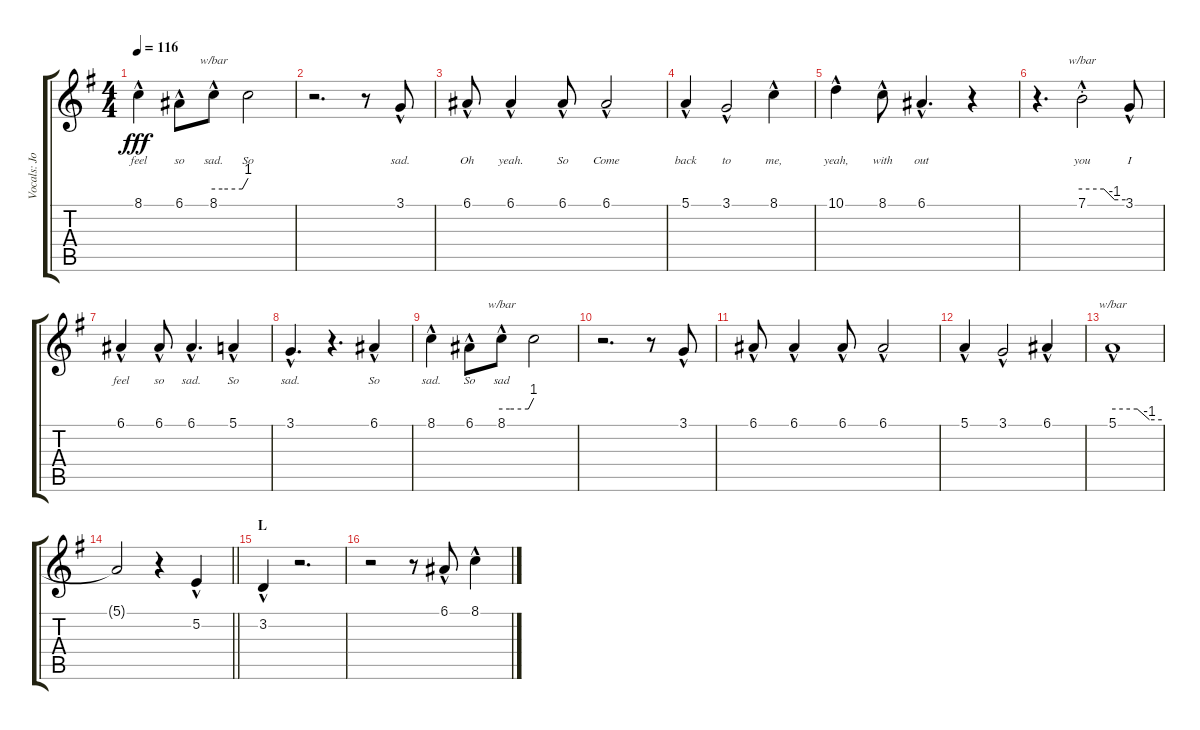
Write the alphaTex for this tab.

\track ("Vocals: Johnny" "Vocals: Jo") {instrument lead2sawtooth}
\staff {score tabs}
\tuning (E4 B3 G3 D3 A2 E2) {hide}
\ts (4 4)
\tempo 116
\clef g2
\ks g
8.1{hac}.4{lyrics (0 "feel") lyrics (1 "") lyrics (2 "") lyrics (3 "") lyrics (4 "") dy fff} 6.1{hac}.8{lyrics (0 "so") lyrics (1 "") lyrics (2 "") lyrics (3 "") lyrics (4 "")} 8.1{hac}.8{tbe (custom default 0 0 15 0 50 0 60 4) lyrics (0 "sad.") lyrics (1 "") lyrics (2 "") lyrics (3 "") lyrics (4 "")} 8.1{t}.2{lyrics (0 "So") lyrics (1 "") lyrics (2 "") lyrics (3 "") lyrics (4 "")} |
r.2{d} r.8 3.1{hac}.8{lyrics (0 "sad.") lyrics (1 "") lyrics (2 "") lyrics (3 "") lyrics (4 "")} |
6.1{hac}.8{lyrics (0 "Oh") lyrics (1 "") lyrics (2 "") lyrics (3 "") lyrics (4 "")} 6.1{hac}.4{lyrics (0 "yeah.") lyrics (1 "") lyrics (2 "") lyrics (3 "") lyrics (4 "")} 6.1{hac}.8{lyrics (0 "So") lyrics (1 "") lyrics (2 "") lyrics (3 "") lyrics (4 "")} 6.1{hac}.2{lyrics (0 "Come") lyrics (1 "") lyrics (2 "") lyrics (3 "") lyrics (4 "")} |
5.1{hac}.4{lyrics (0 "back") lyrics (1 "") lyrics (2 "") lyrics (3 "") lyrics (4 "")} 3.1{hac}.2{lyrics (0 "to") lyrics (1 "") lyrics (2 "") lyrics (3 "") lyrics (4 "")} 8.1{hac}.4{lyrics (0 "me,") lyrics (1 "") lyrics (2 "") lyrics (3 "") lyrics (4 "")} |
10.1{hac}.4{lyrics (0 "yeah,") lyrics (1 "") lyrics (2 "") lyrics (3 "") lyrics (4 "")} 8.1{hac}.8{lyrics (0 "with") lyrics (1 "") lyrics (2 "") lyrics (3 "") lyrics (4 "")} 6.1{hac}.4{d lyrics (0 "out") lyrics (1 "") lyrics (2 "") lyrics (3 "") lyrics (4 "")} r.4 |
r.4{d} 7.1{hac st}.2{tbe (custom default 0 0 30 0 45 -4 60 -4) lyrics (0 "you") lyrics (1 "") lyrics (2 "") lyrics (3 "") lyrics (4 "")} 3.1{hac}.8{lyrics (0 "I") lyrics (1 "") lyrics (2 "") lyrics (3 "") lyrics (4 "")} |
6.1{hac}.4{lyrics (0 "feel") lyrics (1 "") lyrics (2 "") lyrics (3 "") lyrics (4 "")} 6.1{hac}.8{lyrics (0 "so") lyrics (1 "") lyrics (2 "") lyrics (3 "") lyrics (4 "")} 6.1{hac}.4{d lyrics (0 "sad.") lyrics (1 "") lyrics (2 "") lyrics (3 "") lyrics (4 "")} 5.1{hac}.4{lyrics (0 "So") lyrics (1 "") lyrics (2 "") lyrics (3 "") lyrics (4 "")} |
3.1{hac}.4{d lyrics (0 "sad.") lyrics (1 "") lyrics (2 "") lyrics (3 "") lyrics (4 "")} r.4{d} 6.1{hac}.4{lyrics (0 "So") lyrics (1 "") lyrics (2 "") lyrics (3 "") lyrics (4 "")} |
8.1{hac}.4{lyrics (0 "sad.") lyrics (1 "") lyrics (2 "") lyrics (3 "") lyrics (4 "")} 6.1{hac}.8{lyrics (0 "So") lyrics (1 "") lyrics (2 "") lyrics (3 "") lyrics (4 "")} 8.1{hac}.8{tbe (custom default 0 0 15 0 50 0 60 4) lyrics (0 "sad") lyrics (1 "") lyrics (2 "") lyrics (3 "") lyrics (4 "")} 8.1{t}.2 |
r.2{d} r.8 3.1{hac}.8 |
6.1{hac}.8 6.1{hac}.4 6.1{hac}.8 6.1{hac}.2 |
5.1{hac}.4 3.1{hac}.2 6.1{hac}.4 |
5.1{hac}.1{tbe (custom default 0 0 30 0 45 -4 60 -4)} |
\barLineRight lightlight
5.1{t}.2 r.4 5.2{hac}.4 |
\section ("" "L")
3.2{hac}.4 r.2{d} |
r.2 r.8 6.1{hac}.8 8.1{hac}.4
